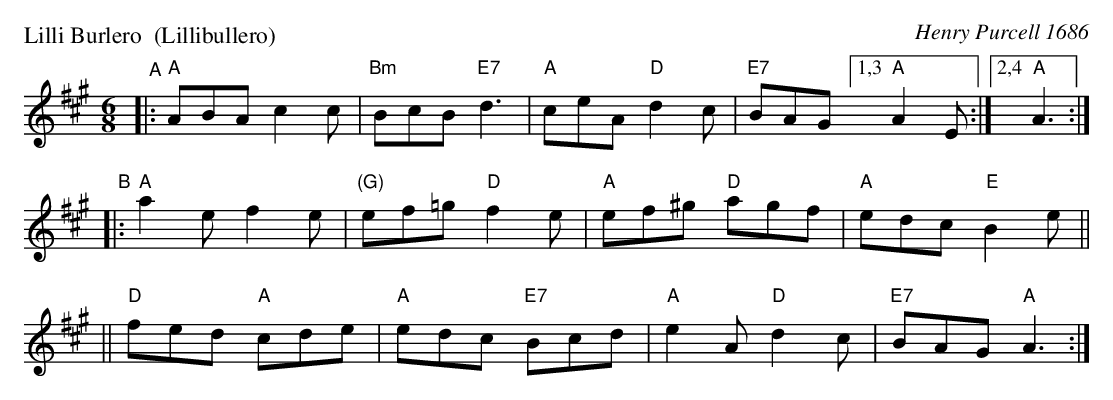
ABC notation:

X:1
P: Lilli Burlero  (Lillibullero)
O: Henry Purcell 1686
M: 6/8
L: 1/8
K: A
"^A"\
|: "A"ABA c2c | "Bm"BcB "E7"d3 | "A"ceA "D"d2c | "E7"BAG [1,3 "A"A2E :|[2,4 "A"A3 :|
"^B"\
|: "A"a2e f2e | "(G)"ef=g "D"f2e | "A"ef^g "D"agf | "A"edc "E"B2e ||
|| "D"fed "A"cde | "A"edc "E7"Bcd | "A"e2A "D"d2c | "E7"BAG "A"A3 :|
